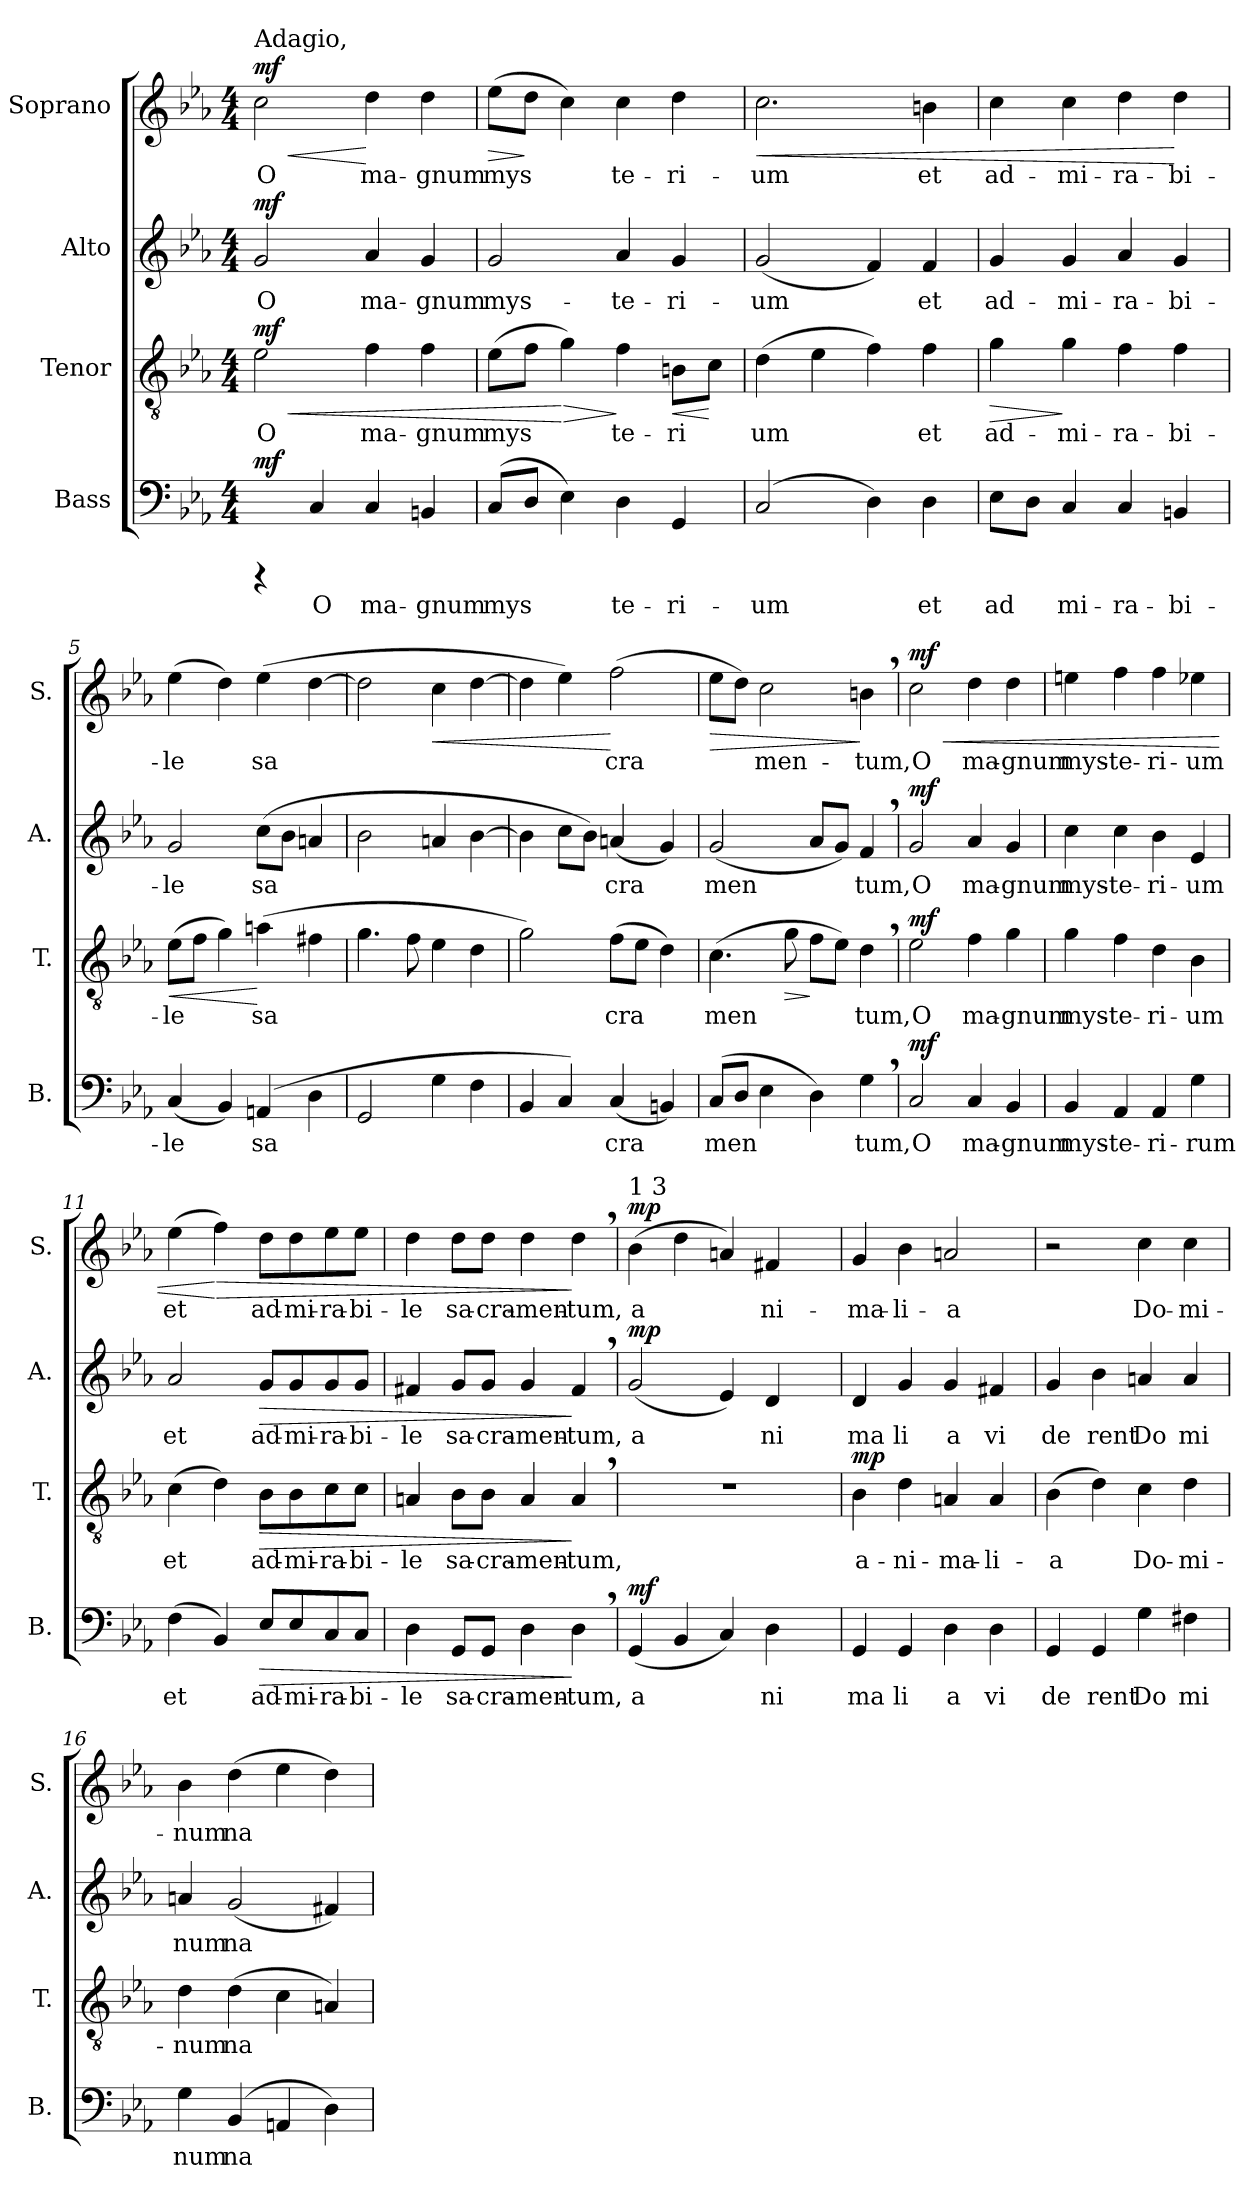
**kern	**text	**dynam	**kern	**text	**dynam	**kern	**text	**dynam	**kern	**text	**dynam
*part4	*part4	*part4	*part3	*part3	*part3	*part2	*part2	*part2	*part1	*part1	*part1
*staff4	*staff4	*staff4	*staff3	*staff3	*staff3	*staff2	*staff2	*staff2	*staff1	*staff1	*staff1
*I"Bass	*	*	*I"Tenor	*	*	*I"Alto	*	*	*I"Soprano	*	*
*I'B.	*	*	*I'T.	*	*	*I'A.	*	*	*I'S.	*	*
!!LO:PB:g=z
*stria5	*	*	*stria5	*	*	*stria5	*	*	*stria5	*	*
*clefF4	*	*	*clefGv2	*	*	*clefG2	*	*	*clefG2	*	*
*k[b-e-a-]	*	*	*k[b-e-a-]	*	*	*k[b-e-a-]	*	*	*k[b-e-a-]	*	*
*E-:	*	*	*E-:	*	*	*E-:	*	*	*E-:	*	*
*M4/4	*	*	*M4/4	*	*	*M4/4	*	*	*M4/4	*	*
*MM80	*	*	*MM80	*	*	*MM80	*	*	*MM80	*	*
=1	=1	=1	=1	=1	=1	=1	=1	=1	=1	=1	=1
!	!	!	!	!	!	!	!	!	!LO:TX:a:t=Adagio,	!	!
!	!	!LO:DY:a	!	!LO:LY:b:cj	!LO:HP:b	!	!LO:LY:b:cj	!	!	!LO:LY:b:cj	!LO:HP:b
!	!	!	!	!	!LO:DY:n=1:a	!	!	!LO:DY:a	!	!	!LO:DY:n=1:a
4rCCC	.	mf	2e-\	O	< mf	2g/	O	mf	2cc\	O	< mf
!	!LO:LY:b:cj	!	!	!	!	!	!	!	!	!	!
4C/	O	.	.	.	.	.	.	.	.	.	.
!	!LO:LY:b:cj	!	!	!LO:LY:b:cj	!	!	!LO:LY:b:cj	!	!	!LO:LY:b:cj	!
4C/	ma-	.	4f\	ma-	.	4a-/	ma-	.	4dd\	ma-	[
!	!LO:LY:b:cj	!	!	!LO:LY:b:cj	!	!	!LO:LY:b:cj	!	!	!LO:LY:b:cj	!
4BBn/	-gnum	.	4f\	-gnum	.	4g/	-gnum	.	4dd\	-gnum	.
=2	=2	=2	=2	=2	=2	=2	=2	=2	=2	=2	=2
!	!LO:LY:b:cj	!	!	!LO:LY:b:cj	!	!	!LO:LY:b:cj	!	!	!LO:LY:b:cj	!LO:HP:b
(>8C/L	mys-	.	(>8e-\L	mys-	.	2g/	mys-	.	(>8ee-\L	mys-	>
!	!LO:LY:b:cj	!	!	!LO:LY:b:cj	!	!	!	!	!	!LO:LY:b:cj	!
8D/J	--	.	8f\J	--	.	.	.	.	8dd\J	--	]
!	!LO:LY:b:cj	!	!	!LO:LY:b:cj	!LO:HP:n=1:b	!	!	!	!	!LO:LY:b:cj	!
4E-\)	--	.	4g\)	--	[ >	.	.	.	4cc\)	--	.
!	!LO:LY:b:cj	!	!	!LO:LY:b:cj	!	!	!LO:LY:b:cj	!	!	!LO:LY:b:cj	!
4D\	-te-	.	4f\	-te-	]	4a-/	-te-	.	4cc\	-te-	.
!	!LO:LY:b:cj	!	!	!LO:LY:b:cj	!LO:HP:b	!	!LO:LY:b:cj	!	!	!LO:LY:b:cj	!
4GG/	-ri-	.	8Bn\L	-ri-	<	4g/	-ri-	.	4dd\	-ri-	.
!	!	!	!	!LO:LY:b:cj	!	!	!	!	!	!	!
.	.	.	8c\J	--	[	.	.	.	.	.	.
=3	=3	=3	=3	=3	=3	=3	=3	=3	=3	=3	=3
!	!LO:LY:b:cj	!	!	!LO:LY:b:cj	!	!	!LO:LY:b:cj	!	!	!LO:LY:b:cj	!LO:HP:b
(>2C/	-um	.	(>4d\	-um	.	(>2g/	-um	.	2.cc\	-um	<
!	!	!	!	!LO:LY:b:cj	!	!	!	!	!	!	!
.	.	.	4e-\	.	.	.	.	.	.	.	.
!	!LO:LY:b:cj	!	!	!LO:LY:b:cj	!	!	!LO:LY:b:cj	!	!	!	!
4D\)	.	.	4f\)	.	.	4f/)	.	.	.	.	.
!	!LO:LY:b:cj	!	!	!LO:LY:b:cj	!	!	!LO:LY:b:cj	!	!	!LO:LY:b:cj	!
4D\	et	.	4f\	et	.	4f/	et	.	4bn\	et	.
=4	=4	=4	=4	=4	=4	=4	=4	=4	=4	=4	=4
!	!LO:LY:b:cj	!	!	!LO:LY:b:cj	!LO:HP:b	!	!LO:LY:b:cj	!	!	!LO:LY:b:cj	!
8E-\L	ad-	.	4g\	ad-	>	4g/	ad-	.	4cc\	ad-	.
!	!LO:LY:b:cj	!	!	!	!	!	!	!	!	!	!
8D\J	--	.	.	.	.	.	.	.	.	.	.
!	!LO:LY:b:cj	!	!	!LO:LY:b:cj	!	!	!LO:LY:b:cj	!	!	!LO:LY:b:cj	!
4C/	-mi-	.	4g\	-mi-	]	4g/	-mi-	.	4cc\	-mi-	.
!	!LO:LY:b:cj	!	!	!LO:LY:b:cj	!	!	!LO:LY:b:cj	!	!	!LO:LY:b:cj	!
4C/	-ra-	.	4f\	-ra-	.	4a-/	-ra-	.	4dd\	-ra-	.
!	!LO:LY:b:cj	!	!	!LO:LY:b:cj	!	!	!LO:LY:b:cj	!	!	!LO:LY:b:cj	!
4BBn/	-bi-	.	4f\	-bi-	.	4g/	-bi-	.	4dd\	-bi-	[
!!LO:LB:g=z
=5	=5	=5	=5	=5	=5	=5	=5	=5	=5	=5	=5
!	!LO:LY:b:cj	!	!	!LO:LY:b:cj	!LO:HP:b	!	!LO:LY:b:cj	!	!	!LO:LY:b:cj	!
(<4C/	-le	.	(>8e-\L	-le	<	2g/	-le	.	(>4ee-\	-le	.
!	!	!	!	!LO:LY:b:cj	!	!	!	!	!	!	!
.	.	.	8f\J	.	.	.	.	.	.	.	.
!	!LO:LY:b:cj	!	!	!LO:LY:b:cj	!	!	!	!	!	!LO:LY:b:cj	!
4BB-/)	.	.	4g\)	.	.	.	.	.	4dd\)	.	.
!	!LO:LY:b:cj	!	!	!LO:LY:b:cj	!	!	!LO:LY:b:cj	!	!	!LO:LY:b:cj	!
(>4AAn/	sa-	.	(>4an\	sa-	[	(>8cc\L	sa-	.	(>4ee-\	sa-	.
!	!	!	!	!	!	!	!LO:LY:b:cj	!	!	!	!
.	.	.	.	.	.	8b-\J	--	.	.	.	.
!	!LO:LY:b:cj	!	!	!LO:LY:b:cj	!	!	!LO:LY:b:cj	!	!	!LO:LY:b:cj	!
4D\	--	.	4f#X\	--	.	4an/	--	.	[>4dd\	--	.
=6	=6	=6	=6	=6	=6	=6	=6	=6	=6	=6	=6
!	!LO:LY:b:cj	!	!	!LO:LY:b:cj	!	!	!LO:LY:b:cj	!	!	!LO:LY:b:cj	!
2GG/	--	.	4.g\	--	.	2b-\	--	.	2dd\]	--	.
!	!	!	!	!LO:LY:b:cj	!	!	!	!	!	!	!
.	.	.	8f\	--	.	.	.	.	.	.	.
!	!LO:LY:b:cj	!	!	!LO:LY:b:cj	!	!	!LO:LY:b:cj	!	!	!LO:LY:b:cj	!LO:HP:b
4G\	--	.	4e-\	--	.	4an/	--	.	4cc\	--	<
!	!LO:LY:b:cj	!	!	!LO:LY:b:cj	!	!	!LO:LY:b:cj	!	!	!LO:LY:b:cj	!
4F\	--	.	4d\	--	.	[>4b-\	--	.	[>4dd\	--	.
=7	=7	=7	=7	=7	=7	=7	=7	=7	=7	=7	=7
!	!LO:LY:b:cj	!	!	!LO:LY:b:cj	!	!	!LO:LY:b:cj	!	!	!LO:LY:b:cj	!
4BB-/	--	.	2g\)	--	.	4b-\]	--	.	4dd\]	--	.
!	!LO:LY:b:cj	!	!	!	!	!	!LO:LY:b:cj	!	!	!LO:LY:b:cj	!
4C/)	--	.	.	.	.	8cc\L	--	.	4ee-\)	--	.
!	!	!	!	!	!	!	!LO:LY:b:cj	!	!	!	!
.	.	.	.	.	.	8b-\J)	--	.	.	.	.
!	!LO:LY:b:cj	!	!	!LO:LY:b:cj	!	!	!LO:LY:b:cj	!	!	!LO:LY:b:cj	!
(<4C/	-cra-	.	(>8f\L	-cra-	.	(<4an/	-cra-	.	(>2ff\	-cra-	[
!	!	!	!	!LO:LY:b:cj	!	!	!	!	!	!	!
.	.	.	8e-\J	--	.	.	.	.	.	.	.
!	!LO:LY:b:cj	!	!	!LO:LY:b:cj	!	!	!LO:LY:b:cj	!	!	!	!
4BBn/)	--	.	4d\)	--	.	4g/)	--	.	.	.	.
=8	=8	=8	=8	=8	=8	=8	=8	=8	=8	=8	=8
!	!LO:LY:b:cj	!	!	!LO:LY:b:cj	!	!	!LO:LY:b:cj	!	!	!LO:LY:b:cj	!LO:HP:b
(>8C/L	-men-	.	(>4.c\	-men-	.	(>2g/	-men-	.	8ee-\L	--	>
!	!LO:LY:b:cj	!	!	!	!	!	!	!	!	!LO:LY:b:cj	!
8D/J	--	.	.	.	.	.	.	.	8dd\J)	--	.
!	!LO:LY:b:cj	!	!	!	!	!	!	!	!	!LO:LY:b:cj	!
4E-\	--	.	.	.	.	.	.	.	2cc\	-men-	.
!	!	!	!	!LO:LY:b:cj	!LO:HP:b	!	!	!	!	!	!
.	.	.	8g\	--	>	.	.	.	.	.	.
!	!LO:LY:b:cj	!	!	!LO:LY:b:cj	!	!	!LO:LY:b:cj	!	!	!	!
4D\)	--	.	8f\L	--	]	8a-/L	--	.	.	.	.
!	!	!	!	!LO:LY:b:cj	!	!	!LO:LY:b:cj	!	!	!	!
.	.	.	8e-\J)	--	.	8g/J)	--	.	.	.	.
!	!LO:LY:b:cj	!	!	!LO:LY:b:cj	!	!	!LO:LY:b:cj	!	!	!LO:LY:b:cj	!
4G,>\	-tum,	.	4d,>\	-tum,	.	4f,>/	-tum,	.	4bn,>\	-tum,	]
!!LO:PB:g=z
=9	=9	=9	=9	=9	=9	=9	=9	=9	=9	=9	=9
!	!LO:LY:b:cj	!LO:DY:a	!	!LO:LY:b:cj	!LO:DY:a	!	!LO:LY:b:cj	!LO:DY:a	!	!LO:LY:b:cj	!LO:HP:b
!	!	!	!	!	!	!	!	!	!	!	!LO:DY:n=1:a
2C/	O	mf	2e-\	O	mf	2g/	O	mf	2cc\	O	< mf
!	!LO:LY:b:cj	!	!	!LO:LY:b:cj	!	!	!LO:LY:b:cj	!	!	!LO:LY:b:cj	!
4C/	ma-	.	4f\	ma-	.	4a-/	ma-	.	4dd\	ma-	.
!	!LO:LY:b:cj	!	!	!LO:LY:b:cj	!	!	!LO:LY:b:cj	!	!	!LO:LY:b:cj	!
4BB-/	-gnum	.	4g\	-gnum	.	4g/	-gnum	.	4dd\	-gnum	.
=10	=10	=10	=10	=10	=10	=10	=10	=10	=10	=10	=10
!	!LO:LY:b:cj	!	!	!LO:LY:b:cj	!	!	!LO:LY:b:cj	!	!	!LO:LY:b:cj	!
4BB-/	mys-	.	4g\	mys-	.	4cc\	mys-	.	4een\	mys-	.
!	!LO:LY:b:cj	!	!	!LO:LY:b:cj	!	!	!LO:LY:b:cj	!	!	!LO:LY:b:cj	!
4AA-/	-te-	.	4f\	-te-	.	4cc\	-te-	.	4ff\	-te-	.
!	!LO:LY:b:cj	!	!	!LO:LY:b:cj	!	!	!LO:LY:b:cj	!	!	!LO:LY:b:cj	!
4AA-/	-ri-	.	4d\	-ri-	.	4b-\	-ri-	.	4ff\	-ri-	.
!	!LO:LY:b:cj	!	!	!LO:LY:b:cj	!	!	!LO:LY:b:cj	!	!	!LO:LY:b:cj	!
4G\	-rum	.	4B-\	-um	.	4e-/	-um	.	4ee-X\	-um	.
=11	=11	=11	=11	=11	=11	=11	=11	=11	=11	=11	=11
!	!LO:LY:b:cj	!	!	!LO:LY:b:cj	!	!	!LO:LY:b:cj	!	!	!LO:LY:b:cj	!
(>4F\	et	.	(>4c\	et	.	2a-/	et	.	(>4ee-\	et	.
!	!LO:LY:b:cj	!	!	!LO:LY:b:cj	!	!	!	!	!	!LO:LY:b:cj	!LO:HP:n=1:b
4BB-/)	.	.	4d\)	.	.	.	.	.	4ff\)	.	[ >
!	!LO:LY:b:cj	!LO:HP:b	!	!LO:LY:b:cj	!LO:HP:b	!	!LO:LY:b:cj	!LO:HP:b	!	!LO:LY:b:cj	!
8E-/L	ad-	>	8B-\L	ad-	>	8g/L	ad-	>	8dd\L	ad-	.
!	!LO:LY:b:cj	!	!	!LO:LY:b:cj	!	!	!LO:LY:b:cj	!	!	!LO:LY:b:cj	!
8E-/	-mi-	.	8B-\	-mi-	.	8g/	-mi-	.	8dd\	-mi-	.
!	!LO:LY:b:cj	!	!	!LO:LY:b:cj	!	!	!LO:LY:b:cj	!	!	!LO:LY:b:cj	!
8C/	-ra-	.	8c\	-ra-	.	8g/	-ra-	.	8ee-\	-ra-	.
!	!LO:LY:b:cj	!	!	!LO:LY:b:cj	!	!	!LO:LY:b:cj	!	!	!LO:LY:b:cj	!
8C/J	-bi-	.	8c\J	-bi-	.	8g/J	-bi-	.	8ee-\J	-bi-	.
=12	=12	=12	=12	=12	=12	=12	=12	=12	=12	=12	=12
!	!LO:LY:b:cj	!	!	!LO:LY:b:cj	!	!	!LO:LY:b:cj	!	!	!LO:LY:b:cj	!
4D\	-le	.	4An/	-le	.	4f#X/	-le	.	4dd\	-le	.
!	!LO:LY:b:cj	!	!	!LO:LY:b:cj	!	!	!LO:LY:b:cj	!	!	!LO:LY:b:cj	!
8GG/L	sa-	.	8B-\L	sa-	.	8g/L	sa-	.	8dd\L	sa-	.
!	!LO:LY:b:cj	!	!	!LO:LY:b:cj	!	!	!LO:LY:b:cj	!	!	!LO:LY:b:cj	!
8GG/J	-cra-	.	8B-\J	-cra-	.	8g/J	-cra-	.	8dd\J	-cra-	.
!	!LO:LY:b:cj	!	!	!LO:LY:b:cj	!	!	!LO:LY:b:cj	!	!	!LO:LY:b:cj	!
4D\	-men-	.	4A/	-men-	.	4g/	-men-	.	4dd\	-men-	.
!	!LO:LY:b:cj	!	!	!LO:LY:b:cj	!	!	!LO:LY:b:cj	!	!	!LO:LY:b:cj	!
4D,>\	-tum,	]	4A,>/	-tum,	]	4f#,>/	-tum,	]	4dd,>\	-tum,	]
!!LO:LB:g=z
=13	=13	=13	=13	=13	=13	=13	=13	=13	=13	=13	=13
!	!	!	!	!	!	!	!	!	!LO:TX:a:t=1 3	!	!
!	!LO:LY:b:cj	!LO:DY:a	!	!	!	!	!LO:LY:b:cj	!LO:DY:a	!	!LO:LY:b:cj	!LO:DY:a
(<4GG/	a-	mf	1r	.	.	(>2g/	a-	mp	(>4b-\	a-	mp
!	!LO:LY:b:cj	!	!	!	!	!	!	!	!	!LO:LY:b:cj	!
4BB-/	--	.	.	.	.	.	.	.	4dd\	--	.
!	!LO:LY:b:cj	!	!	!	!	!	!LO:LY:b:cj	!	!	!LO:LY:b:cj	!
4C/)	--	.	.	.	.	4e-/)	--	.	4an/)	--	.
!	!LO:LY:b:cj	!	!	!	!	!	!LO:LY:b:cj	!	!	!LO:LY:b:cj	!
4D\	-ni	.	.	.	.	4d/	-ni	.	4f#X/	-ni-	.
=14	=14	=14	=14	=14	=14	=14	=14	=14	=14	=14	=14
!	!LO:LY:b:cj	!	!	!LO:LY:b:cj	!LO:DY:a	!	!LO:LY:b:cj	!	!	!LO:LY:b:cj	!
4GG/	ma	.	4B-\	a-	mp	4d/	ma	.	4g/	-ma-	.
!	!LO:LY:b:cj	!	!	!LO:LY:b:cj	!	!	!LO:LY:b:cj	!	!	!LO:LY:b:cj	!
4GG/	li	.	4d\	-ni-	.	4g/	li	.	4b-\	-li-	.
!	!LO:LY:b:cj	!	!	!LO:LY:b:cj	!	!	!LO:LY:b:cj	!	!	!LO:LY:b:cj	!
4D\	a	.	4An/	-ma-	.	4g/	a	.	2an/	-a	.
!	!LO:LY:b:cj	!	!	!LO:LY:b:cj	!	!	!LO:LY:b:cj	!	!	!	!
4D\	vi	.	4A/	-li-	.	4f#X/	vi	.	.	.	.
=15	=15	=15	=15	=15	=15	=15	=15	=15	=15	=15	=15
!	!LO:LY:b:cj	!	!	!LO:LY:b:cj	!	!	!LO:LY:b:cj	!	!	!	!
4GG/	de	.	(>4B-\	-a	.	4g/	de	.	2r	.	.
!	!LO:LY:b:cj	!	!	!LO:LY:b:cj	!	!	!LO:LY:b:cj	!	!	!	!
4GG/	rent	.	4d\)	.	.	4b-\	rent	.	.	.	.
!	!LO:LY:b:cj	!	!	!LO:LY:b:cj	!	!	!LO:LY:b:cj	!	!	!LO:LY:b:cj	!
4G\	Do	.	4c\	Do-	.	4an/	Do	.	4cc\	Do-	.
!	!LO:LY:b:cj	!	!	!LO:LY:b:cj	!	!	!LO:LY:b:cj	!	!	!LO:LY:b:cj	!
4F#X\	mi	.	4d\	-mi-	.	4a/	mi	.	4cc\	-mi-	.
=16	=16	=16	=16	=16	=16	=16	=16	=16	=16	=16	=16
!	!LO:LY:b:cj	!	!	!LO:LY:b:cj	!	!	!LO:LY:b:cj	!	!	!LO:LY:b:cj	!
4G\	num	.	4d\	-num	.	4an/	num	.	4b-\	-num	.
!	!LO:LY:b:cj	!	!	!LO:LY:b:cj	!	!	!LO:LY:b:cj	!	!	!LO:LY:b:cj	!
(>4BB-/	na-	.	(>4d\	na-	.	(>2g/	na-	.	(>4dd\	na-	.
!	!LO:LY:b:cj	!	!	!LO:LY:b:cj	!	!	!	!	!	!LO:LY:b:cj	!
4AAn/	--	.	4c\	--	.	.	.	.	4ee-\	--	.
!	!LO:LY:b:cj	!	!	!LO:LY:b:cj	!	!	!LO:LY:b:cj	!	!	!LO:LY:b:cj	!
4D\)	--	.	4An/)	--	.	4f#X/)	--	.	4dd\)	--	.
=	=	=	=	=	=	=	=	=	=	=	=
*-	*-	*-	*-	*-	*-	*-	*-	*-	*-	*-	*-
